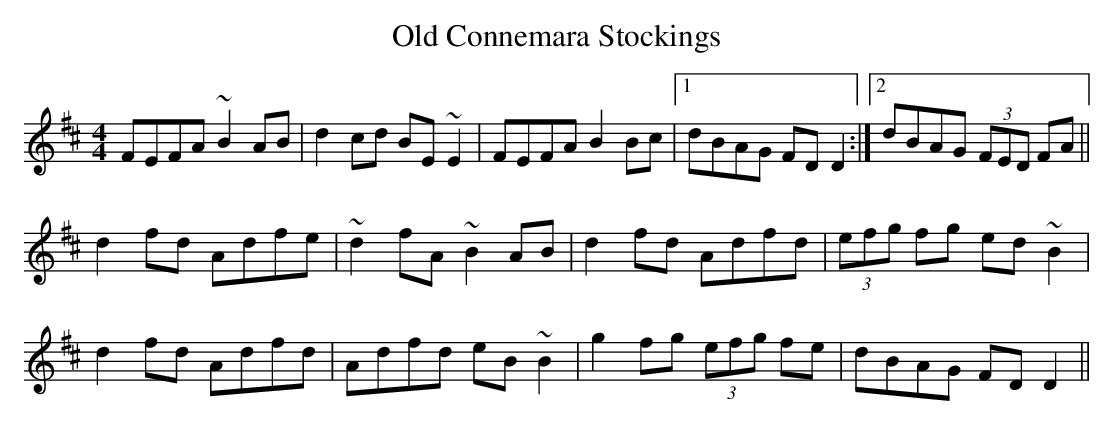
X:1
T: Old Connemara Stockings
M: 4/4
L: 1/8
K: D
FEFA ~B2 AB |d2 cd BE ~E2 |FEFA B2 Bc |1 dBAG FD D2 :|2\
dBAG (3FED FA ||
d2 fd Adfe |~d2 fA ~B2 AB |d2 fd Adfd |(3efg fg ed ~B2 |
d2 fd Adfd |Adfd eB ~B2 |g2 fg (3efg fe |dBAG FD D2 ||
